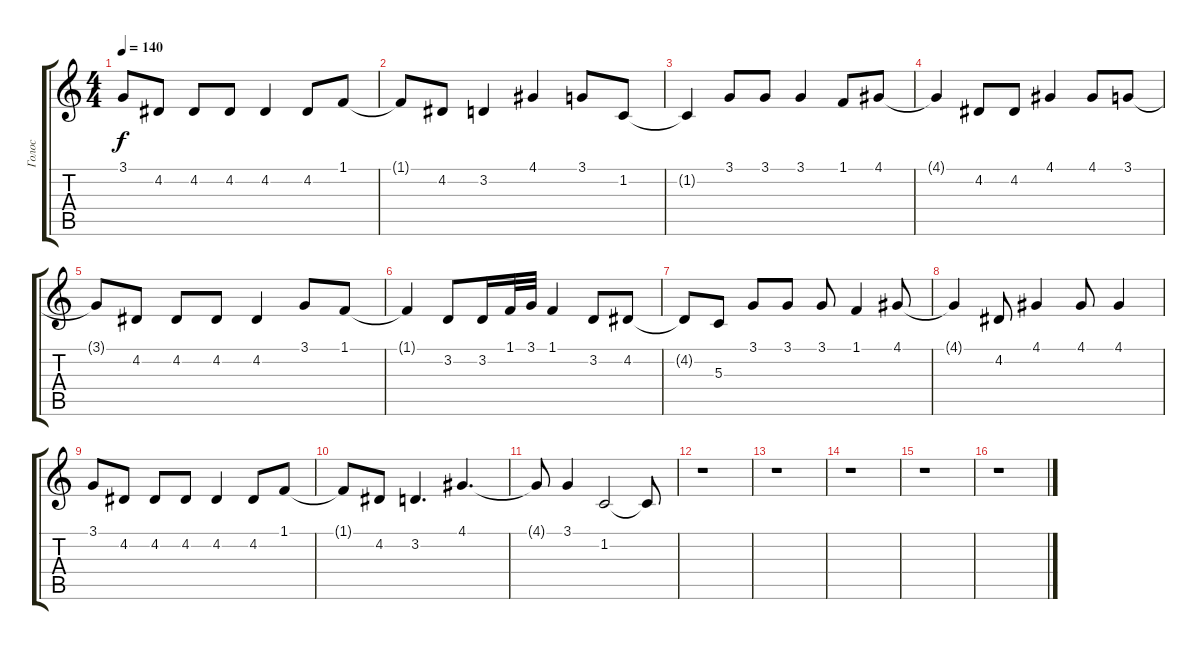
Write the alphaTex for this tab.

\track ("Голос" "Голос") {instrument acousticgrandpiano}
\staff {score tabs}
\tuning (E4 B3 G3 D3 A2 E2) {hide}
\ts (4 4)
\tempo 140
\clef g2
\ks c
3.1.8{dy f} 4.2.8 4.2.8 4.2.8 4.2.4 4.2.8 1.1.8 |
1.1{t}.8 4.2.8 3.2.4 4.1.4 3.1.8 1.2.8 |
1.2{t}.4 3.1.8 3.1.8 3.1.4 1.1.8 4.1.8 |
4.1{t}.4 4.2.8 4.2.8 4.1.4 4.1.8 3.1.8 |
3.1{t}.8 4.2.8 4.2.8 4.2.8 4.2.4 3.1.8 1.1.8 |
1.1{t}.4 3.2.8 3.2.16 1.1.32 3.1.32 1.1.4 3.2.8 4.2.8 |
4.2{t}.8 5.3.8 3.1.8 3.1.8 3.1.8 1.1.4 4.1.8 |
4.1{t}.4 4.2.8 4.1.4 4.1.8 4.1.4 |
3.1.8 4.2.8 4.2.8 4.2.8 4.2.4 4.2.8 1.1.8 |
1.1{t}.8 4.2.8 3.2.4{d} 4.1.4{d} |
4.1{t}.8 3.1.4 1.2.2 1.2{t}.8 |
r.1 |
r.1 |
r.1 |
r.1 |
r.1
